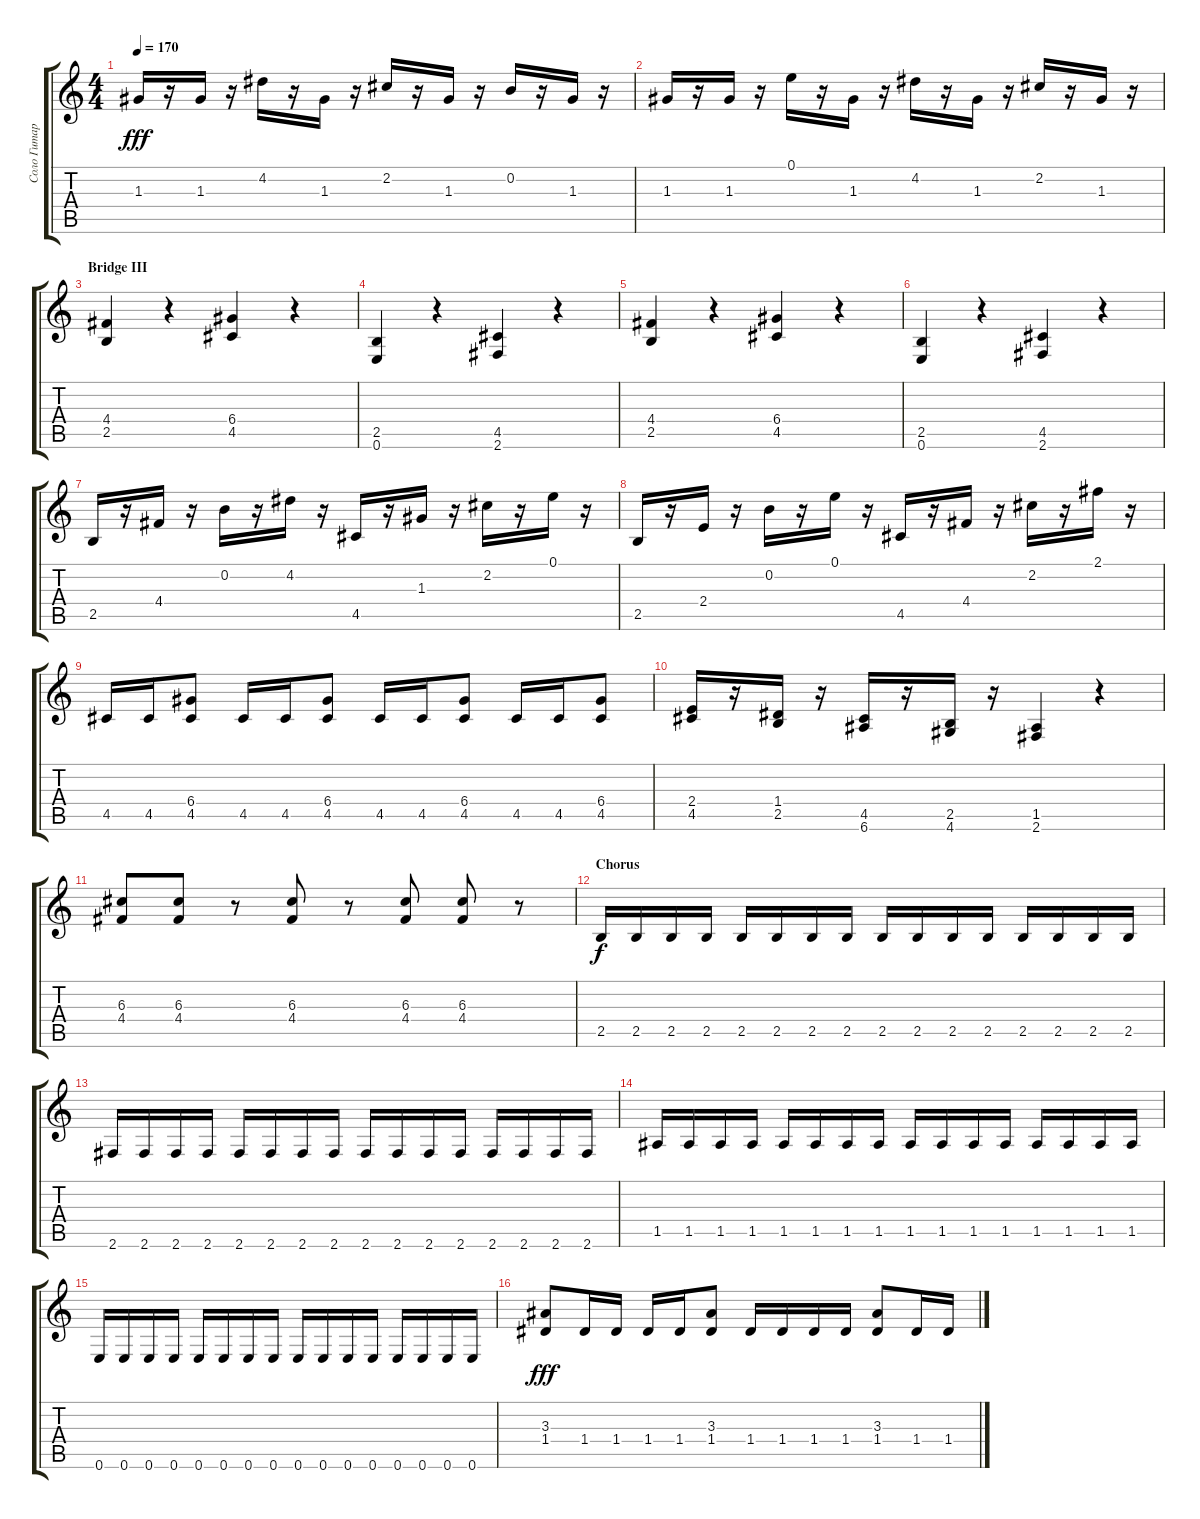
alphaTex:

\track ("Соло Гитара" "Соло Гитар") {instrument overdrivenguitar}
\staff {score tabs}
\tuning (E4 B3 G3 D3 A2 E2) {hide}
\ts (4 4)
\tempo 170
\clef g2
\ks c
1.3.16{dy fff} r.16 1.3.16 r.16 4.2.16 r.16 1.3.16 r.16 2.2.16 r.16 1.3.16 r.16 0.2.16 r.16 1.3.16 r.16 |
1.3.16 r.16 1.3.16 r.16 0.1.16 r.16 1.3.16 r.16 4.2.16 r.16 1.3.16 r.16 2.2.16 r.16 1.3.16 r.16 |
\section ("" "Bridge III")
(4.4 2.5).4 r.4 (6.4 4.5).4 r.4 |
(2.5 0.6).4 r.4 (4.5 2.6).4 r.4 |
(4.4 2.5).4 r.4 (6.4 4.5).4 r.4 |
(2.5 0.6).4 r.4 (4.5 2.6).4 r.4 |
2.5.16 r.16 4.4.16 r.16 0.2.16 r.16 4.2.16 r.16 4.5.16 r.16 1.3.16 r.16 2.2.16 r.16 0.1.16 r.16 |
2.5.16 r.16 2.4.16 r.16 0.2.16 r.16 0.1.16 r.16 4.5.16 r.16 4.4.16 r.16 2.2.16 r.16 2.1.16 r.16 |
4.5.16 4.5.16 (6.4 4.5).8 4.5.16 4.5.16 (6.4 4.5).8 4.5.16 4.5.16 (6.4 4.5).8 4.5.16 4.5.16 (6.4 4.5).8 |
(2.4 4.5).16 r.16 (1.4 2.5).16 r.16 (4.5 6.6).16 r.16 (2.5 4.6).16 r.16 (1.5 2.6).4 r.4 |
(6.3 4.4).8 (6.3 4.4).8 r.8 (6.3 4.4).8 r.8 (6.3 4.4).8 (6.3 4.4).8 r.8 |
\section ("" "Chorus")
2.5.16{dy f} 2.5.16 2.5.16 2.5.16 2.5.16 2.5.16 2.5.16 2.5.16 2.5.16 2.5.16 2.5.16 2.5.16 2.5.16 2.5.16 2.5.16 2.5.16 |
2.6.16 2.6.16 2.6.16 2.6.16 2.6.16 2.6.16 2.6.16 2.6.16 2.6.16 2.6.16 2.6.16 2.6.16 2.6.16 2.6.16 2.6.16 2.6.16 |
1.5.16 1.5.16 1.5.16 1.5.16 1.5.16 1.5.16 1.5.16 1.5.16 1.5.16 1.5.16 1.5.16 1.5.16 1.5.16 1.5.16 1.5.16 1.5.16 |
0.6.16 0.6.16 0.6.16 0.6.16 0.6.16 0.6.16 0.6.16 0.6.16 0.6.16 0.6.16 0.6.16 0.6.16 0.6.16 0.6.16 0.6.16 0.6.16 |
(3.3 1.4).8{dy fff} 1.4.16 1.4.16 1.4.16 1.4.16 (3.3 1.4).8 1.4.16 1.4.16 1.4.16 1.4.16 (3.3 1.4).8 1.4.16 1.4.16
